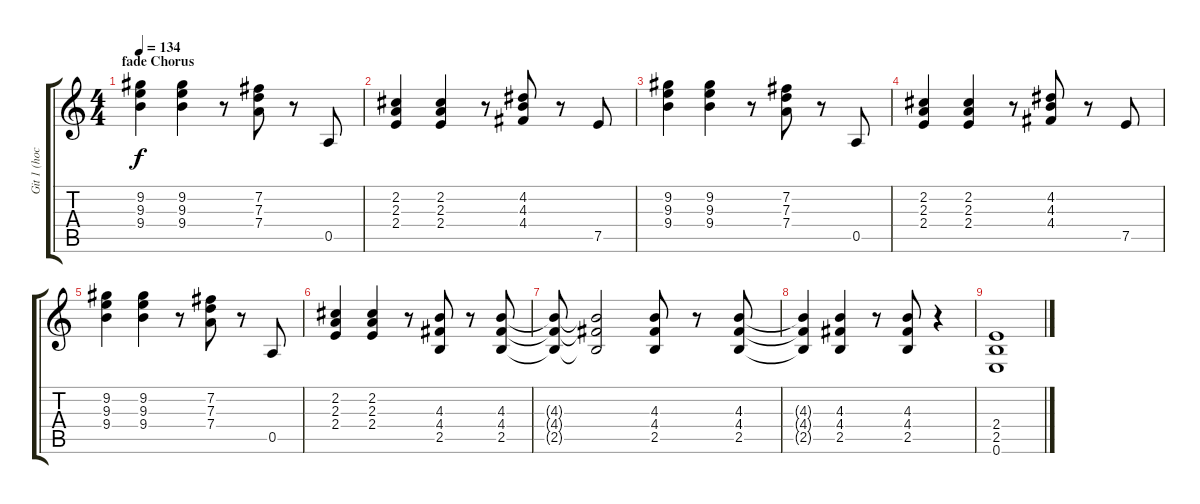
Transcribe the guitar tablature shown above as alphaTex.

\track ("Git 1 (hoch)" "Git 1 (hoc") {instrument distortionguitar}
\staff {score tabs}
\tuning (E4 B3 G3 D3 A2 E2) {hide}
\ts (4 4)
\section ("" "fade Chorus")
\tempo 134
\clef g2
\ks c
(9.2 9.3 9.4).4{dy f} (9.2 9.3 9.4).4 r.8 (7.2 7.3 7.4).8 r.8 0.5.8 |
(2.2 2.3 2.4).4 (2.2 2.3 2.4).4 r.8 (4.2 4.3 4.4).8 r.8 7.5.8 |
(9.2 9.3 9.4).4 (9.2 9.3 9.4).4 r.8 (7.2 7.3 7.4).8 r.8 0.5.8 |
(2.2 2.3 2.4).4 (2.2 2.3 2.4).4 r.8 (4.2 4.3 4.4).8 r.8 7.5.8 |
(9.2 9.3 9.4).4 (9.2 9.3 9.4).4 r.8 (7.2 7.3 7.4).8 r.8 0.5.8 |
(2.2 2.3 2.4).4 (2.2 2.3 2.4).4 r.8 (4.3 4.4 2.5).8 r.8 (4.3 4.4 2.5).8 |
(4.3{t} 4.4{t} 2.5{t}).8 (4.3{t} 4.4{t} 2.5{t}).2 (4.3 4.4 2.5).8 r.8 (4.3 4.4 2.5).8 |
(4.3{t} 4.4{t} 2.5{t}).4 (4.3 4.4 2.5).4 r.8 (4.3 4.4 2.5).8 r.4 |
(2.4 2.5 0.6).1
